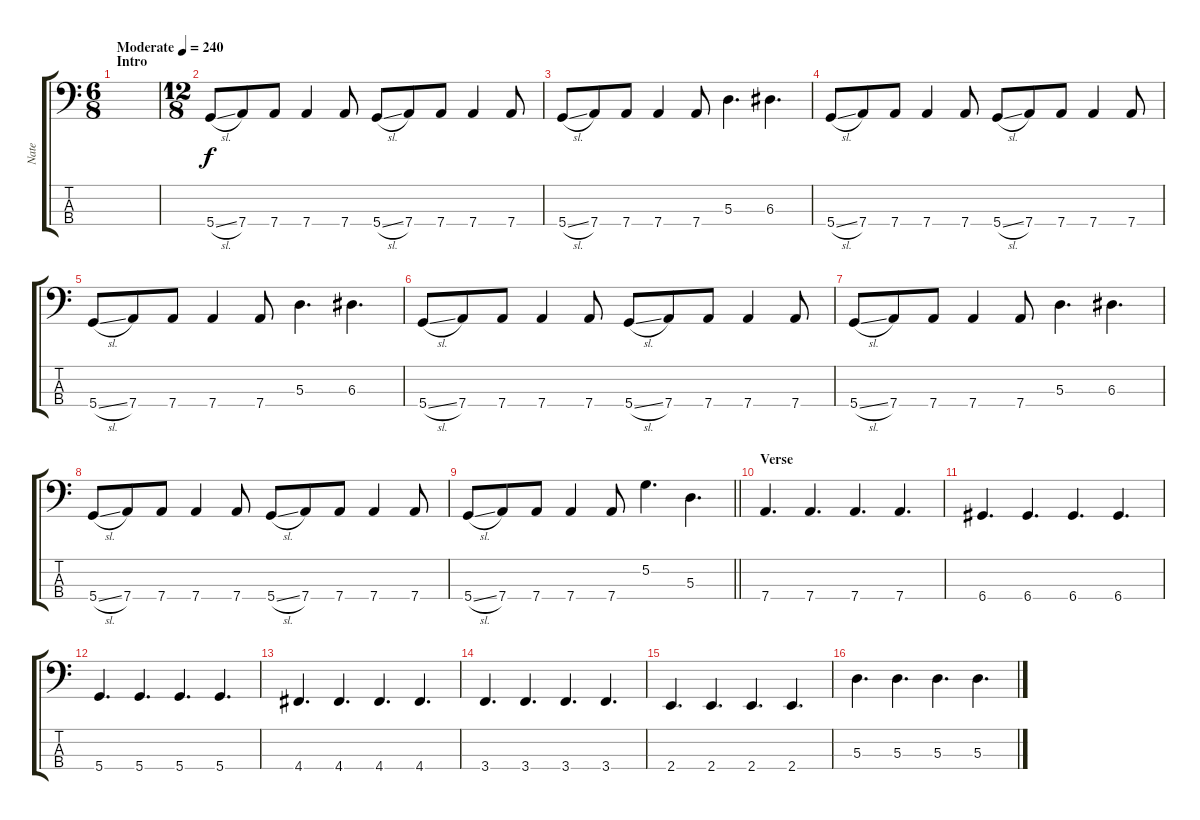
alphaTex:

\track ("Nate" "Nate") {instrument electricbassfinger}
\staff {score tabs}
\tuning (G2 D2 A1 D1) {hide}
\ts (6 8)
\section ("" "Intro")
\tempo (240 "Moderate")
\clef f4
\ks c
|
\ts (12 8)
5.4{sl}.8 7.4.8 7.4.8 7.4.4 7.4.8 5.4{sl}.8 7.4.8 7.4.8 7.4.4 7.4.8 |
5.4{sl}.8 7.4.8 7.4.8 7.4.4 7.4.8 5.3.4{d} 6.3.4{d} |
5.4{sl}.8 7.4.8 7.4.8 7.4.4 7.4.8 5.4{sl}.8 7.4.8 7.4.8 7.4.4 7.4.8 |
5.4{sl}.8 7.4.8 7.4.8 7.4.4 7.4.8 5.3.4{d} 6.3.4{d} |
5.4{sl}.8 7.4.8 7.4.8 7.4.4 7.4.8 5.4{sl}.8 7.4.8 7.4.8 7.4.4 7.4.8 |
5.4{sl}.8 7.4.8 7.4.8 7.4.4 7.4.8 5.3.4{d} 6.3.4{d} |
5.4{sl}.8 7.4.8 7.4.8 7.4.4 7.4.8 5.4{sl}.8 7.4.8 7.4.8 7.4.4 7.4.8 |
\barLineRight lightlight
5.4{sl}.8 7.4.8 7.4.8 7.4.4 7.4.8 5.2.4{d} 5.3.4{d} |
\section ("" "Verse")
7.4.4{d} 7.4.4{d} 7.4.4{d} 7.4.4{d} |
6.4.4{d} 6.4.4{d} 6.4.4{d} 6.4.4{d} |
5.4.4{d} 5.4.4{d} 5.4.4{d} 5.4.4{d} |
4.4.4{d} 4.4.4{d} 4.4.4{d} 4.4.4{d} |
3.4.4{d} 3.4.4{d} 3.4.4{d} 3.4.4{d} |
2.4.4{d} 2.4.4{d} 2.4.4{d} 2.4.4{d} |
5.3.4{d} 5.3.4{d} 5.3.4{d} 5.3.4{d}
